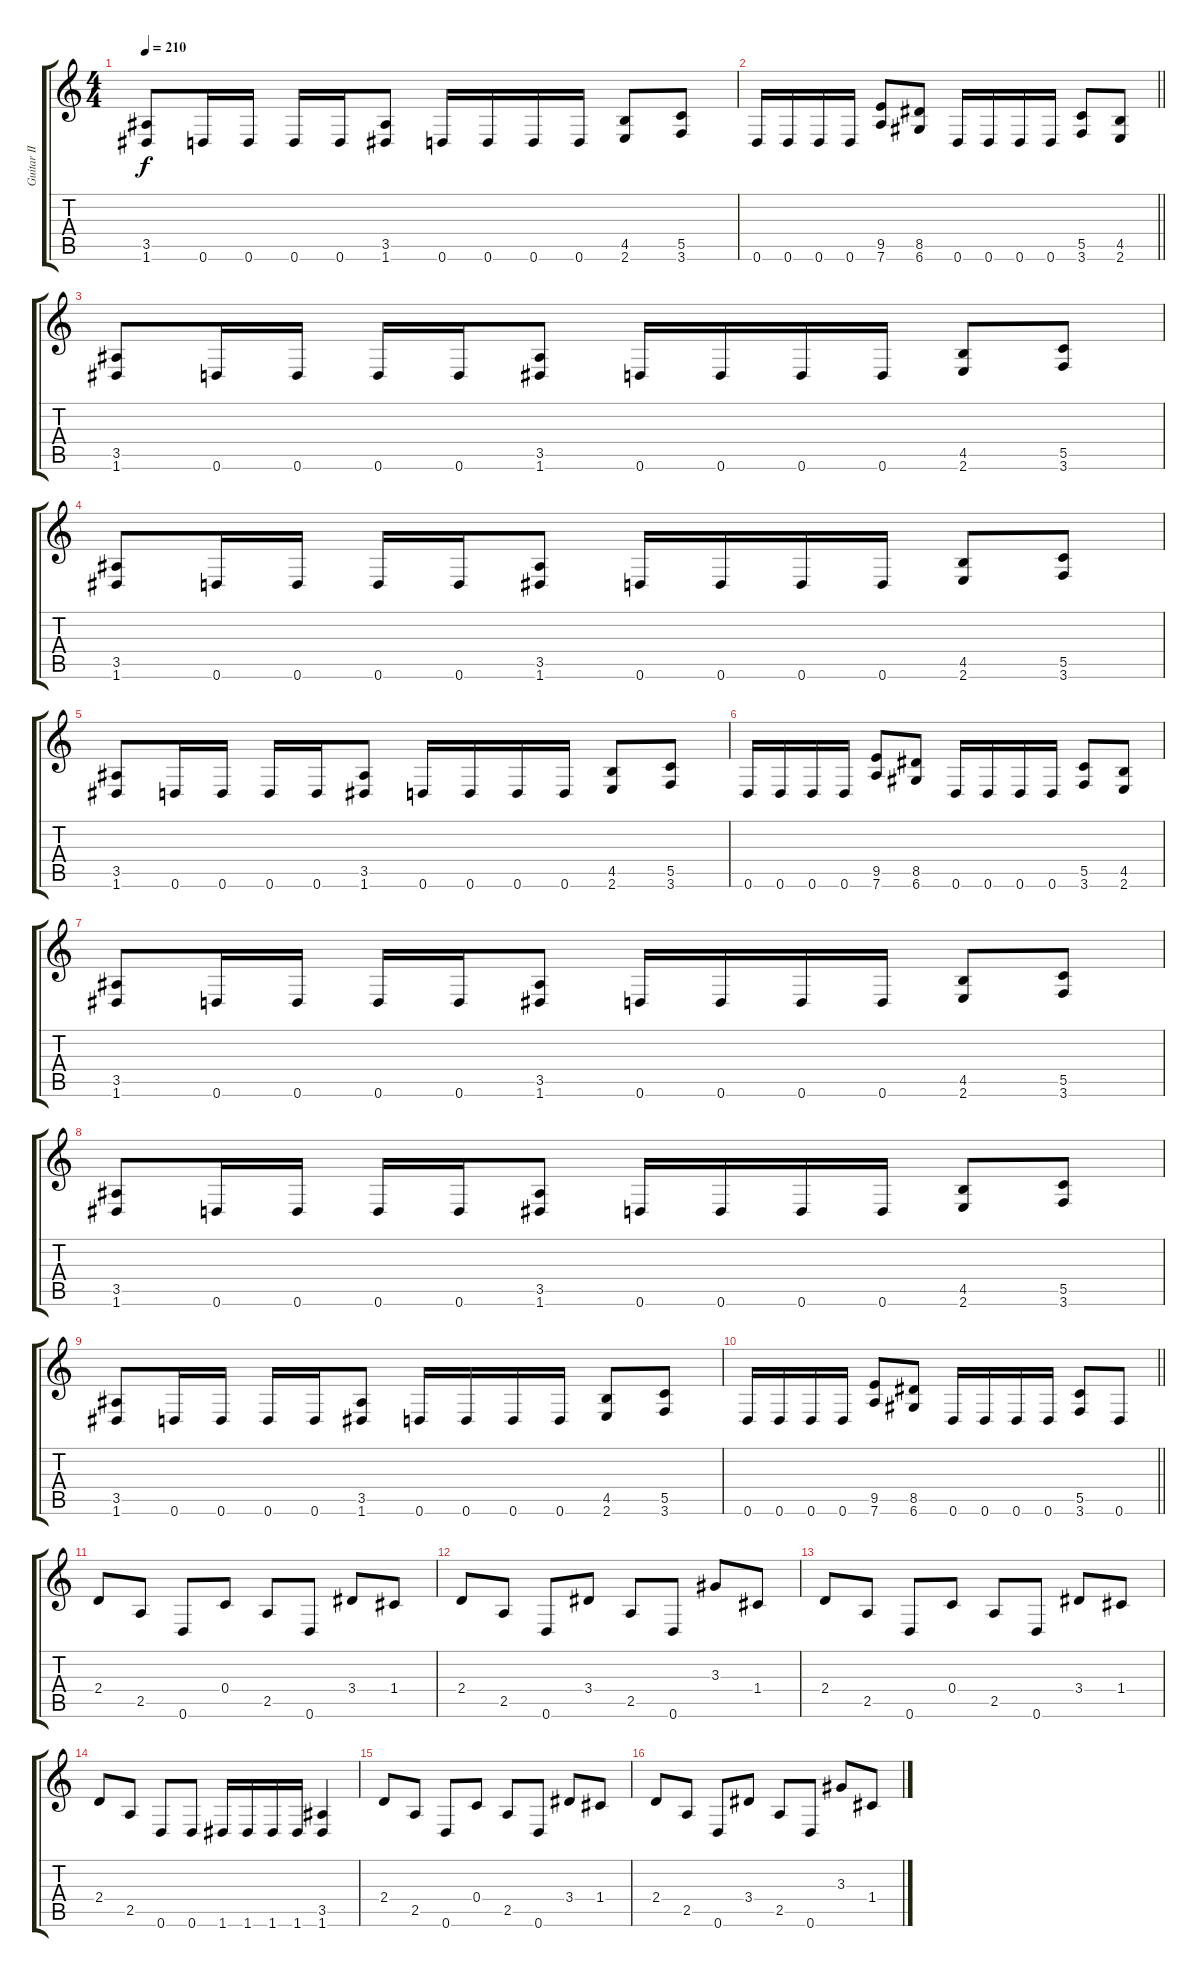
\track ("Guitar II" "Guitar II") {instrument distortionguitar}
\staff {score tabs}
\tuning (D4 A3 F3 C3 G2 D2) {hide}
\ts (4 4)
\tempo 210
\clef g2
\ks c
(3.5 1.6).8{dy f} 0.6.16 0.6.16 0.6.16 0.6.16 (3.5 1.6).8 0.6.16 0.6.16 0.6.16 0.6.16 (4.5 2.6).8 (5.5 3.6).8 |
\barLineRight lightlight
0.6.16 0.6.16 0.6.16 0.6.16 (9.5 7.6).8 (8.5 6.6).8 0.6.16 0.6.16 0.6.16 0.6.16 (5.5 3.6).8 (4.5 2.6).8 |
(3.5 1.6).8 0.6.16 0.6.16 0.6.16 0.6.16 (3.5 1.6).8 0.6.16 0.6.16 0.6.16 0.6.16 (4.5 2.6).8 (5.5 3.6).8 |
(3.5 1.6).8 0.6.16 0.6.16 0.6.16 0.6.16 (3.5 1.6).8 0.6.16 0.6.16 0.6.16 0.6.16 (4.5 2.6).8 (5.5 3.6).8 |
(3.5 1.6).8 0.6.16 0.6.16 0.6.16 0.6.16 (3.5 1.6).8 0.6.16 0.6.16 0.6.16 0.6.16 (4.5 2.6).8 (5.5 3.6).8 |
0.6.16 0.6.16 0.6.16 0.6.16 (9.5 7.6).8 (8.5 6.6).8 0.6.16 0.6.16 0.6.16 0.6.16 (5.5 3.6).8 (4.5 2.6).8 |
(3.5 1.6).8 0.6.16 0.6.16 0.6.16 0.6.16 (3.5 1.6).8 0.6.16 0.6.16 0.6.16 0.6.16 (4.5 2.6).8 (5.5 3.6).8 |
(3.5 1.6).8 0.6.16 0.6.16 0.6.16 0.6.16 (3.5 1.6).8 0.6.16 0.6.16 0.6.16 0.6.16 (4.5 2.6).8 (5.5 3.6).8 |
(3.5 1.6).8 0.6.16 0.6.16 0.6.16 0.6.16 (3.5 1.6).8 0.6.16 0.6.16 0.6.16 0.6.16 (4.5 2.6).8 (5.5 3.6).8 |
\barLineRight lightlight
0.6.16 0.6.16 0.6.16 0.6.16 (9.5 7.6).8 (8.5 6.6).8 0.6.16 0.6.16 0.6.16 0.6.16 (5.5 3.6).8 0.6.8 |
\section ("" "")
2.4.8 2.5.8 0.6.8 0.4.8 2.5.8 0.6.8 3.4.8 1.4.8 |
2.4.8 2.5.8 0.6.8 3.4.8 2.5.8 0.6.8 3.3.8 1.4.8 |
2.4.8 2.5.8 0.6.8 0.4.8 2.5.8 0.6.8 3.4.8 1.4.8 |
2.4.8 2.5.8 0.6.8 0.6.8 1.6.16 1.6.16 1.6.16 1.6.16 (3.5 1.6).4 |
2.4.8 2.5.8 0.6.8 0.4.8 2.5.8 0.6.8 3.4.8 1.4.8 |
2.4.8 2.5.8 0.6.8 3.4.8 2.5.8 0.6.8 3.3.8 1.4.8
